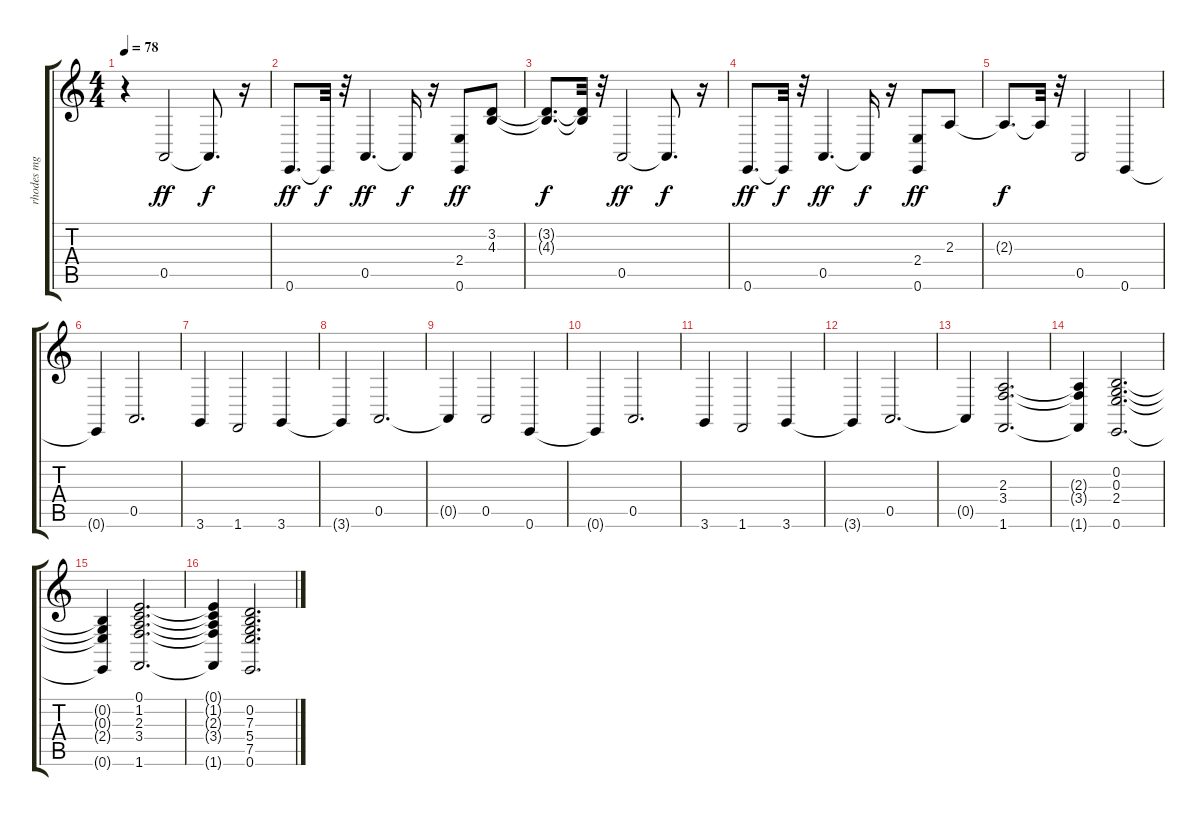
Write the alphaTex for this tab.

\track ("rhodes mg" "rhodes mg") {instrument electricpiano1}
\staff {score tabs}
\tuning (E4 B3 G3 D3 A2 E2) {hide}
\ts (4 4)
\tempo 78
\clef g2
\ks c
r.4{dy ff instrument electricpiano1} 0.5.2 0.5{t}.8{d dy f} r.16 |
0.6.8{d dy ff} 0.6{t}.32{dy f} r.32 0.5.4{d dy ff} 0.5{t}.16{dy f} r.16 (2.4 0.6).8{dy ff} (3.2 4.3).8 |
(3.2{t} 4.3{t}).8{d dy f} (3.2{t} 4.3{t}).32 r.32 0.5.2{dy ff} 0.5{t}.8{d dy f} r.16 |
0.6.8{d dy ff} 0.6{t}.32{dy f} r.32 0.5.4{d dy ff} 0.5{t}.16{dy f} r.16 (2.4 0.6).8{dy ff} 2.3.8 |
2.3{t}.8{d dy f} 2.3{t}.32 r.32 0.5.2 0.6.4 |
0.6{t}.4 0.5.2{d} |
3.6.4 1.6.2 3.6.4 |
3.6{t}.4 0.5.2{d} |
0.5{t}.4 0.5.2 0.6.4 |
0.6{t}.4 0.5.2{d} |
3.6.4 1.6.2 3.6.4 |
3.6{t}.4 0.5.2{d} |
0.5{t}.4 (2.3 3.4 1.6).2{d} |
(2.3{t} 3.4{t} 1.6{t}).4 (0.2 0.3 2.4 0.6).2{d} |
(0.2{t} 0.3{t} 2.4{t} 0.6{t}).4 (0.1 1.2 2.3 3.4 1.6).2{d} |
(0.1{t} 1.2{t} 2.3{t} 3.4{t} 1.6{t}).4 (0.2 7.3 5.4 7.5 0.6).2{d}
